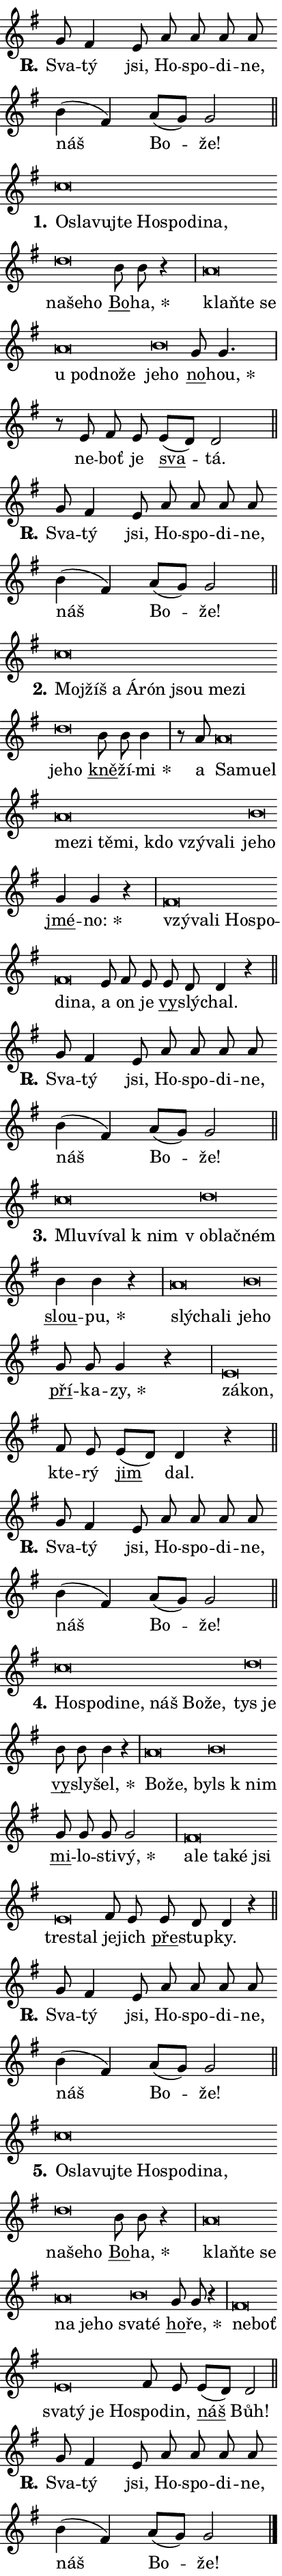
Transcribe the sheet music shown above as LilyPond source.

\version "2.24.0"
\header { tagline = "" }
\paper {
  indent = 0\cm
  top-margin = 0\cm
  right-margin = 0.13\cm % to fit lyric hyphens
  bottom-margin = 0\cm
  left-margin = 0\cm
  paper-width = 7\cm
  page-breaking = #ly:one-page-breaking
  system-system-spacing.basic-distance = #11
  score-system-spacing.basic-distance = #11
  ragged-last = ##f
}


%% Author: Thomas Morley
%% https://lists.gnu.org/archive/html/lilypond-user/2020-05/msg00002.html
#(define (line-position grob)
"Returns position of @var[grob} in current system:
   @code{'start}, if at first time-step
   @code{'end}, if at last time-step
   @code{'middle} otherwise
"
  (let* ((col (ly:item-get-column grob))
         (ln (ly:grob-object col 'left-neighbor))
         (rn (ly:grob-object col 'right-neighbor))
         (col-to-check-left (if (ly:grob? ln) ln col))
         (col-to-check-right (if (ly:grob? rn) rn col))
         (break-dir-left
           (and
             (ly:grob-property col-to-check-left 'non-musical #f)
             (ly:item-break-dir col-to-check-left)))
         (break-dir-right
           (and
             (ly:grob-property col-to-check-right 'non-musical #f)
             (ly:item-break-dir col-to-check-right))))
        (cond ((eqv? 1 break-dir-left) 'start)
              ((eqv? -1 break-dir-right) 'end)
              (else 'middle))))

#(define (tranparent-at-line-position vctor)
  (lambda (grob)
  "Relying on @code{line-position} select the relevant enry from @var{vctor}.
Used to determine transparency,"
    (case (line-position grob)
      ((end) (not (vector-ref vctor 0)))
      ((middle) (not (vector-ref vctor 1)))
      ((start) (not (vector-ref vctor 2))))))

noteHeadBreakVisibility =
#(define-music-function (break-visibility)(vector?)
"Makes @code{NoteHead}s transparent relying on @var{break-visibility}"
#{
  \override NoteHead.transparent =
    #(tranparent-at-line-position break-visibility)
#})

#(define delete-ledgers-for-transparent-note-heads
  (lambda (grob)
    "Reads whether a @code{NoteHead} is transparent.
If so this @code{NoteHead} is removed from @code{'note-heads} from
@var{grob}, which is supposed to be @code{LedgerLineSpanner}.
As a result ledgers are not printed for this @code{NoteHead}"
    (let* ((nhds-array (ly:grob-object grob 'note-heads))
           (nhds-list
             (if (ly:grob-array? nhds-array)
                 (ly:grob-array->list nhds-array)
                 '()))
           ;; Relies on the transparent-property being done before
           ;; Staff.LedgerLineSpanner.after-line-breaking is executed.
           ;; This is fragile ...
           (to-keep
             (remove
               (lambda (nhd)
                 (ly:grob-property nhd 'transparent #f))
               nhds-list)))
      ;; TODO find a better method to iterate over grob-arrays, similiar
      ;; to filter/remove etc for lists
      ;; For now rebuilt from scratch
      (set! (ly:grob-object grob 'note-heads)  '())
      (for-each
        (lambda (nhd)
          (ly:pointer-group-interface::add-grob grob 'note-heads nhd))
        to-keep))))

squashNotes = {
  \override NoteHead.X-extent = #'(-0.2 . 0.2)
  \override NoteHead.Y-extent = #'(-0.75 . 0)
  \override NoteHead.stencil =
    #(lambda (grob)
       (let ((pos (ly:grob-property grob 'staff-position)))
         (begin
           (if (< pos -7) (display "ERROR: Lower brevis then expected\n") (display ""))
           (if (<= pos -6) ly:text-interface::print ly:note-head::print))))
}
unSquashNotes = {
  \revert NoteHead.X-extent
  \revert NoteHead.Y-extent
  \revert NoteHead.stencil
}

hideNotes = \noteHeadBreakVisibility #begin-of-line-visible
unHideNotes = \noteHeadBreakVisibility #all-visible

% work-around for resetting accidentals
% https://lilypond.org/doc/v2.23/Documentation/notation/displaying-rhythms#unmetered-music
cadenzaMeasure = {
  \cadenzaOff
  \partial 1024 s1024
  \cadenzaOn
}

#(define-markup-command (accent layout props text) (markup?)
  "Underline accented syllable"
  (interpret-markup layout props
    #{\markup \override #'(offset . 4.3) \underline { #text }#}))

responsum = \markup \concat {
  "R" \hspace #-1.05 \path #0.1 #'((moveto 0 0.07) (lineto 0.9 0.8)) \hspace #0.05 "."
}

spaceSize = #0.6828661417322834 % exact space size for TeX Gyre Schola

\layout {
  \context {
    \Staff
    \remove "Time_signature_engraver"
    \override LedgerLineSpanner.after-line-breaking = #delete-ledgers-for-transparent-note-heads
  }
  \context {
    \Lyrics {
      \override LyricSpace.minimum-distance = \spaceSize
      \override LyricText.font-name = #"TeX Gyre Schola"
      \override LyricText.font-size = 1
      \override StanzaNumber.font-name = #"TeX Gyre Schola Bold"
      \override StanzaNumber.font-size = 1
    }
  }
  \context {
    \Score 
    \override NoteHead.text =
      #(lambda (grob) 
        (let ((pos (ly:grob-property grob 'staff-position)))
          #{\markup {
            \combine
              \halign #-0.55 \raise #(if (= pos -6) 0 0.5) \override #'(thickness . 2) \draw-line #'(3.2 . 0)
              \musicglyph "noteheads.sM1"
          }#}))
  }
}

% magnetic-lyrics.ily
%
%   written by
%     Jean Abou Samra <jean@abou-samra.fr>
%     Werner Lemberg <wl@gnu.org>
%
%   adapted by
%     Jiri Hon <jiri.hon@gmail.com>
%
% Version 2022-Apr-15

% https://www.mail-archive.com/lilypond-user@gnu.org/msg149350.html

#(define (Left_hyphen_pointer_engraver context)
   "Collect syllable-hyphen-syllable occurrences in lyrics and store
them in properties.  This engraver only looks to the left.  For
example, if the lyrics input is @code{foo -- bar}, it does the
following.

@itemize @bullet
@item
Set the @code{text} property of the @code{LyricHyphen} grob between
@q{foo} and @q{bar} to @code{foo}.

@item
Set the @code{left-hyphen} property of the @code{LyricText} grob with
text @q{foo} to the @code{LyricHyphen} grob between @q{foo} and
@q{bar}.
@end itemize

Use this auxiliary engraver in combination with the
@code{lyric-@/text::@/apply-@/magnetic-@/offset!} hook."
   (let ((hyphen #f)
         (text #f))
     (make-engraver
      (acknowledgers
       ((lyric-syllable-interface engraver grob source-engraver)
        (set! text grob)))
      (end-acknowledgers
       ((lyric-hyphen-interface engraver grob source-engraver)
        ;(when (not (grob::has-interface grob 'lyric-space-interface))
          (set! hyphen grob)));)
      ((stop-translation-timestep engraver)
       (when (and text hyphen)
         (ly:grob-set-object! text 'left-hyphen hyphen))
       (set! text #f)
       (set! hyphen #f)))))

#(define (lyric-text::apply-magnetic-offset! grob)
   "If the space between two syllables is less than the value in
property @code{LyricText@/.details@/.squash-threshold}, move the right
syllable to the left so that it gets concatenated with the left
syllable.

Use this function as a hook for
@code{LyricText@/.after-@/line-@/breaking} if the
@code{Left_@/hyphen_@/pointer_@/engraver} is active."
   (let ((hyphen (ly:grob-object grob 'left-hyphen #f)))
     (when hyphen
       (let ((left-text (ly:spanner-bound hyphen LEFT)))
         (when (grob::has-interface left-text 'lyric-syllable-interface)
           (let* ((common (ly:grob-common-refpoint grob left-text X))
                  (this-x-ext (ly:grob-extent grob common X))
                  (left-x-ext
                   (begin
                     ;; Trigger magnetism for left-text.
                     (ly:grob-property left-text 'after-line-breaking)
                     (ly:grob-extent left-text common X)))
                  ;; `delta` is the gap width between two syllables.
                  (delta (- (interval-start this-x-ext)
                            (interval-end left-x-ext)))
                  (details (ly:grob-property grob 'details))
                  (threshold (assoc-get 'squash-threshold details 0.2)))
             (when (< delta threshold)
               (let* (;; We have to manipulate the input text so that
                      ;; ligatures crossing syllable boundaries are not
                      ;; disabled.  For languages based on the Latin
                      ;; script this is essentially a beautification.
                      ;; However, for non-Western scripts it can be a
                      ;; necessity.
                      (lt (ly:grob-property left-text 'text))
                      (rt (ly:grob-property grob 'text))
                      (is-space (grob::has-interface hyphen 'lyric-space-interface))
                      (space (if is-space " " ""))
                      (extra-delta (if is-space spaceSize 0))
                      ;; Append new syllable.
                      (ltrt-space (if (and (string? lt) (string? rt))
                                (string-append lt space rt)
                                (make-concat-markup (list lt space rt))))
                      ;; Right-align `ltrt` to the right side.
                      (ltrt-space-markup (grob-interpret-markup
                               grob
                               (make-translate-markup
                                (cons (interval-length this-x-ext) 0)
                                (make-right-align-markup ltrt-space)))))
                 (begin
                   ;; Don't print `left-text`.
                   (ly:grob-set-property! left-text 'stencil #f)
                   ;; Set text and stencil (which holds all collected
                   ;; syllables so far) and shift it to the left.
                   (ly:grob-set-property! grob 'text ltrt-space)
                   (ly:grob-set-property! grob 'stencil ltrt-space-markup)
                   (ly:grob-translate-axis! grob (- (- delta extra-delta)) X))))))))))


#(define (lyric-hyphen::displace-bounds-first grob)
   ;; Make very sure this callback isn't triggered too early.
   (let ((left (ly:spanner-bound grob LEFT))
         (right (ly:spanner-bound grob RIGHT)))
     (ly:grob-property left 'after-line-breaking)
     (ly:grob-property right 'after-line-breaking)
     (ly:lyric-hyphen::print grob)))

squashThreshold = #0.4

\layout {
  \context {
    \Lyrics
    \consists #Left_hyphen_pointer_engraver
    \override LyricText.after-line-breaking =
      #lyric-text::apply-magnetic-offset!
    \override LyricHyphen.stencil = #lyric-hyphen::displace-bounds-first
    \override LyricText.details.squash-threshold = \squashThreshold
    \override LyricHyphen.minimum-distance = 0
    \override LyricHyphen.minimum-length = \squashThreshold
  }
}

squashText = \override LyricText.details.squash-threshold = 9999
unSquashText = \override LyricText.details.squash-threshold = \squashThreshold

leftText = \override LyricText.self-alignment-X = #LEFT
unLeftText = \revert LyricText.self-alignment-X

starOffset = #(lambda (grob) 
                (let ((x_offset (ly:self-alignment-interface::aligned-on-x-parent grob)))
                  (if (= x_offset 0) 0 (+ x_offset 1.2))))

star = #(define-music-function (syllable)(string?)
"Append star separator at the end of a syllable"
#{
  \once \override LyricText.X-offset = #starOffset
  \lyricmode { \markup {
    #syllable
    \override #'((font-name . "TeX Gyre Schola Bold")) \hspace #0.2 \lower #0.65 \larger "*"
  } }
#})

starAccent = #(define-music-function (syllable)(string?)
"Append star separator at the end of a syllable and make accent"
#{
  \once \override LyricText.X-offset = #starOffset
  \lyricmode { \markup {
    \accent #syllable
    \override #'((font-name . "TeX Gyre Schola Bold")) \hspace #0.2 \lower #0.65 \larger "*"
  } }
#})

breath = #(define-music-function (syllable)(string?)
"Append breathing indicator at the end of a syllable"
#{
  \lyricmode { \markup { #syllable "+" } }
#})

optionalBreath = #(define-music-function (syllable)(string?)
"Append optional breathing indicator at the end of a syllable"
#{
  \lyricmode { \markup { #syllable "(+)" } }
#})


\score {
    <<
        \new Voice = "melody" { \cadenzaOn \key g \major \relative { g'8 fis4 e8 a a a a \bar "" b4( fis) a8[( g)] g2 \cadenzaMeasure \bar "||" \break } }
        \new Lyrics \lyricsto "melody" { \lyricmode { \set stanza = \responsum
Sva -- tý jsi, Ho -- spo -- di -- ne, náš Bo -- že! } }
    >>
    \layout {}
}

\score {
    <<
        \new Voice = "melody" { \cadenzaOn \key g \major \relative { \squashNotes c''\breve*1/16 \hideNotes \breve*1/16 \bar "" \breve*1/16 \bar "" \breve*1/16 \bar "" \breve*1/16 \bar "" \breve*1/16 \bar "" \breve*1/16 \breve*1/16 \bar "" \unHideNotes \unSquashNotes \squashNotes d\breve*1/16 \hideNotes \breve*1/16 \breve*1/16 \bar "" \unHideNotes \unSquashNotes \bar "" b8 b r4 \cadenzaMeasure \bar "|" \squashNotes a\breve*1/16 \hideNotes \breve*1/16 \bar "" \breve*1/16 \bar "" \breve*1/16 \bar "" \breve*1/16 \bar "" \breve*1/16 \breve*1/16 \bar "" \unHideNotes \unSquashNotes \squashNotes b\breve*1/16 \hideNotes \breve*1/16 \bar "" \unHideNotes \unSquashNotes \bar "" g8 g4. \cadenzaMeasure \bar "|" r8 e8 fis8 e \bar "" e[( d)] d2 \cadenzaMeasure \bar "||" \break } }
        \new Lyrics \lyricsto "melody" { \lyricmode { \set stanza = "1."
\leftText O -- \squashText sla -- vuj -- te Ho -- spo -- di -- na, \leftText \unLeftText \unSquashText na -- \squashText še -- ho \unLeftText \unSquashText \markup \accent Bo -- \star ha, \leftText klaň -- \squashText te se u pod -- no -- že \leftText \unLeftText \unSquashText je -- \squashText ho \unLeftText \unSquashText \markup \accent no -- \star hou, ne -- boť je \markup \accent sva -- tá. } }
    >>
    \layout {}
}

\score {
    <<
        \new Voice = "melody" { \cadenzaOn \key g \major \relative { g'8 fis4 e8 a a a a \bar "" b4( fis) a8[( g)] g2 \cadenzaMeasure \bar "||" \break } }
        \new Lyrics \lyricsto "melody" { \lyricmode { \set stanza = \responsum
Sva -- tý jsi, Ho -- spo -- di -- ne, náš Bo -- že! } }
    >>
    \layout {}
}

\score {
    <<
        \new Voice = "melody" { \cadenzaOn \key g \major \relative { \squashNotes c''\breve*1/16 \hideNotes \breve*1/16 \bar "" \breve*1/16 \bar "" \breve*1/16 \bar "" \breve*1/16 \bar "" \breve*1/16 \bar "" \breve*1/16 \breve*1/16 \bar "" \unHideNotes \unSquashNotes \squashNotes d\breve*1/16 \hideNotes \breve*1/16 \bar "" \unHideNotes \unSquashNotes \bar "" b8 b b4 \cadenzaMeasure \bar "|" r8 a8 \squashNotes a\breve*1/16 \hideNotes \breve*1/16 \bar "" \breve*1/16 \bar "" \breve*1/16 \bar "" \breve*1/16 \bar "" \breve*1/16 \bar "" \breve*1/16 \bar "" \breve*1/16 \bar "" \breve*1/16 \breve*1/16 \bar "" \unHideNotes \unSquashNotes \squashNotes b\breve*1/16 \hideNotes \breve*1/16 \bar "" \unHideNotes \unSquashNotes \bar "" g4 g r \cadenzaMeasure \bar "|" \squashNotes fis\breve*1/16 \hideNotes \breve*1/16 \bar "" \breve*1/16 \bar "" \breve*1/16 \bar "" \breve*1/16 \bar "" \breve*1/16 \breve*1/16 \bar "" \unHideNotes \unSquashNotes e8 fis8 e \bar "" e d d4 r \cadenzaMeasure \bar "||" \break } }
        \new Lyrics \lyricsto "melody" { \lyricmode { \set stanza = "2."
\leftText Moj -- \squashText žíš a Á -- rón jsou me -- zi \leftText \unLeftText \unSquashText je -- \squashText ho \unLeftText \unSquashText \markup \accent kně -- ží -- \star mi a \leftText Sa -- \squashText muel me -- zi tě -- mi, kdo vzý -- va -- li \leftText \unLeftText \unSquashText je -- \squashText ho \unLeftText \unSquashText \markup \accent jmé -- \star no: \leftText vzý -- \squashText va -- li Ho -- spo -- di -- na, \unLeftText \unSquashText a on je \markup \accent vy -- slý -- chal. } }
    >>
    \layout {}
}

\score {
    <<
        \new Voice = "melody" { \cadenzaOn \key g \major \relative { g'8 fis4 e8 a a a a \bar "" b4( fis) a8[( g)] g2 \cadenzaMeasure \bar "||" \break } }
        \new Lyrics \lyricsto "melody" { \lyricmode { \set stanza = \responsum
Sva -- tý jsi, Ho -- spo -- di -- ne, náš Bo -- že! } }
    >>
    \layout {}
}

\score {
    <<
        \new Voice = "melody" { \cadenzaOn \key g \major \relative { \squashNotes c''\breve*1/16 \hideNotes \breve*1/16 \bar "" \breve*1/16 \breve*1/16 \bar "" \unHideNotes \unSquashNotes \squashNotes d\breve*1/16 \hideNotes \breve*1/16 \breve*1/16 \bar "" \unHideNotes \unSquashNotes \bar "" b4 b r \cadenzaMeasure \bar "|" \squashNotes a\breve*1/16 \hideNotes \breve*1/16 \breve*1/16 \bar "" \unHideNotes \unSquashNotes \squashNotes b\breve*1/16 \hideNotes \breve*1/16 \bar "" \unHideNotes \unSquashNotes \bar "" g8 g g4 r \cadenzaMeasure \bar "|" \squashNotes e\breve*1/16 \hideNotes \breve*1/16 \bar "" \unHideNotes \unSquashNotes fis8 e \bar "" e[( d)] d4 r \cadenzaMeasure \bar "||" \break } }
        \new Lyrics \lyricsto "melody" { \lyricmode { \set stanza = "3."
\leftText Mlu -- \squashText ví -- val "k nim" \leftText \unLeftText \unSquashText "v ob" -- \squashText lač -- ném \unLeftText \unSquashText \markup \accent slou -- \star pu, \leftText slý -- \squashText cha -- li \leftText \unLeftText \unSquashText je -- \squashText ho \unLeftText \unSquashText \markup \accent pří -- ka -- \star zy, \leftText zá -- \squashText kon, \unLeftText \unSquashText kte -- rý \markup \accent jim dal. } }
    >>
    \layout {}
}

\score {
    <<
        \new Voice = "melody" { \cadenzaOn \key g \major \relative { g'8 fis4 e8 a a a a \bar "" b4( fis) a8[( g)] g2 \cadenzaMeasure \bar "||" \break } }
        \new Lyrics \lyricsto "melody" { \lyricmode { \set stanza = \responsum
Sva -- tý jsi, Ho -- spo -- di -- ne, náš Bo -- že! } }
    >>
    \layout {}
}

\score {
    <<
        \new Voice = "melody" { \cadenzaOn \key g \major \relative { \squashNotes c''\breve*1/16 \hideNotes \breve*1/16 \bar "" \breve*1/16 \bar "" \breve*1/16 \bar "" \breve*1/16 \bar "" \breve*1/16 \breve*1/16 \bar "" \unHideNotes \unSquashNotes \squashNotes d\breve*1/16 \hideNotes \breve*1/16 \bar "" \unHideNotes \unSquashNotes \bar "" b8 b b4 r \cadenzaMeasure \bar "|" \squashNotes a\breve*1/16 \hideNotes \breve*1/16 \bar "" \unHideNotes \unSquashNotes \squashNotes b\breve*1/16 \hideNotes \breve*1/16 \bar "" \unHideNotes \unSquashNotes \bar "" g8 g g g2 \cadenzaMeasure \bar "|" \squashNotes fis\breve*1/16 \hideNotes \breve*1/16 \bar "" \breve*1/16 \bar "" \breve*1/16 \breve*1/16 \bar "" \unHideNotes \unSquashNotes \squashNotes e\breve*1/16 \hideNotes \breve*1/16 \bar "" \unHideNotes \unSquashNotes fis8 e \bar "" e d d4 r \cadenzaMeasure \bar "||" \break } }
        \new Lyrics \lyricsto "melody" { \lyricmode { \set stanza = "4."
\leftText Ho -- \squashText spo -- di -- ne, náš Bo -- že, \leftText \unLeftText \unSquashText tys \squashText je \unLeftText \unSquashText \markup \accent vy -- sly -- \star šel, \leftText Bo -- \squashText že, \leftText \unLeftText \unSquashText byls \squashText "k nim" \unLeftText \unSquashText \markup \accent mi -- lo -- sti -- \star vý, \leftText a -- \squashText le ta -- ké jsi \leftText \unLeftText \unSquashText tre -- \squashText stal \unLeftText \unSquashText je -- jich \markup \accent pře -- stup -- ky. } }
    >>
    \layout {}
}

\score {
    <<
        \new Voice = "melody" { \cadenzaOn \key g \major \relative { g'8 fis4 e8 a a a a \bar "" b4( fis) a8[( g)] g2 \cadenzaMeasure \bar "||" \break } }
        \new Lyrics \lyricsto "melody" { \lyricmode { \set stanza = \responsum
Sva -- tý jsi, Ho -- spo -- di -- ne, náš Bo -- že! } }
    >>
    \layout {}
}

\score {
    <<
        \new Voice = "melody" { \cadenzaOn \key g \major \relative { \squashNotes c''\breve*1/16 \hideNotes \breve*1/16 \bar "" \breve*1/16 \bar "" \breve*1/16 \bar "" \breve*1/16 \bar "" \breve*1/16 \bar "" \breve*1/16 \breve*1/16 \bar "" \unHideNotes \unSquashNotes \squashNotes d\breve*1/16 \hideNotes \breve*1/16 \breve*1/16 \bar "" \unHideNotes \unSquashNotes \bar "" b8 b r4 \cadenzaMeasure \bar "|" \squashNotes a\breve*1/16 \hideNotes \breve*1/16 \bar "" \breve*1/16 \bar "" \breve*1/16 \bar "" \breve*1/16 \breve*1/16 \bar "" \unHideNotes \unSquashNotes \squashNotes b\breve*1/16 \hideNotes \breve*1/16 \bar "" \unHideNotes \unSquashNotes \bar "" g8 g r4 \cadenzaMeasure \bar "|" \squashNotes fis\breve*1/16 \hideNotes \breve*1/16 \bar "" \unHideNotes \unSquashNotes \squashNotes e\breve*1/16 \hideNotes \breve*1/16 \bar "" \breve*1/16 \breve*1/16 \bar "" \unHideNotes \unSquashNotes fis8 e \bar "" e[( d)] d2 \cadenzaMeasure \bar "||" \break } }
        \new Lyrics \lyricsto "melody" { \lyricmode { \set stanza = "5."
\leftText O -- \squashText sla -- vuj -- te Ho -- spo -- di -- na, \leftText \unLeftText \unSquashText na -- \squashText še -- ho \unLeftText \unSquashText \markup \accent Bo -- \star ha, \leftText klaň -- \squashText te se na je -- ho \leftText \unLeftText \unSquashText sva -- \squashText té \unLeftText \unSquashText \markup \accent ho -- \star ře, \leftText ne -- \squashText boť \leftText \unLeftText \unSquashText sva -- \squashText tý je Ho -- \unLeftText \unSquashText spo -- din, \markup \accent náš Bůh! } }
    >>
    \layout {}
}

\score {
    <<
        \new Voice = "melody" { \cadenzaOn \key g \major \relative { g'8 fis4 e8 a a a a \bar "" b4( fis) a8[( g)] g2 \cadenzaMeasure \bar "||" \break } \bar "|." }
        \new Lyrics \lyricsto "melody" { \lyricmode { \set stanza = \responsum
Sva -- tý jsi, Ho -- spo -- di -- ne, náš Bo -- že! } }
    >>
    \layout {}
}
